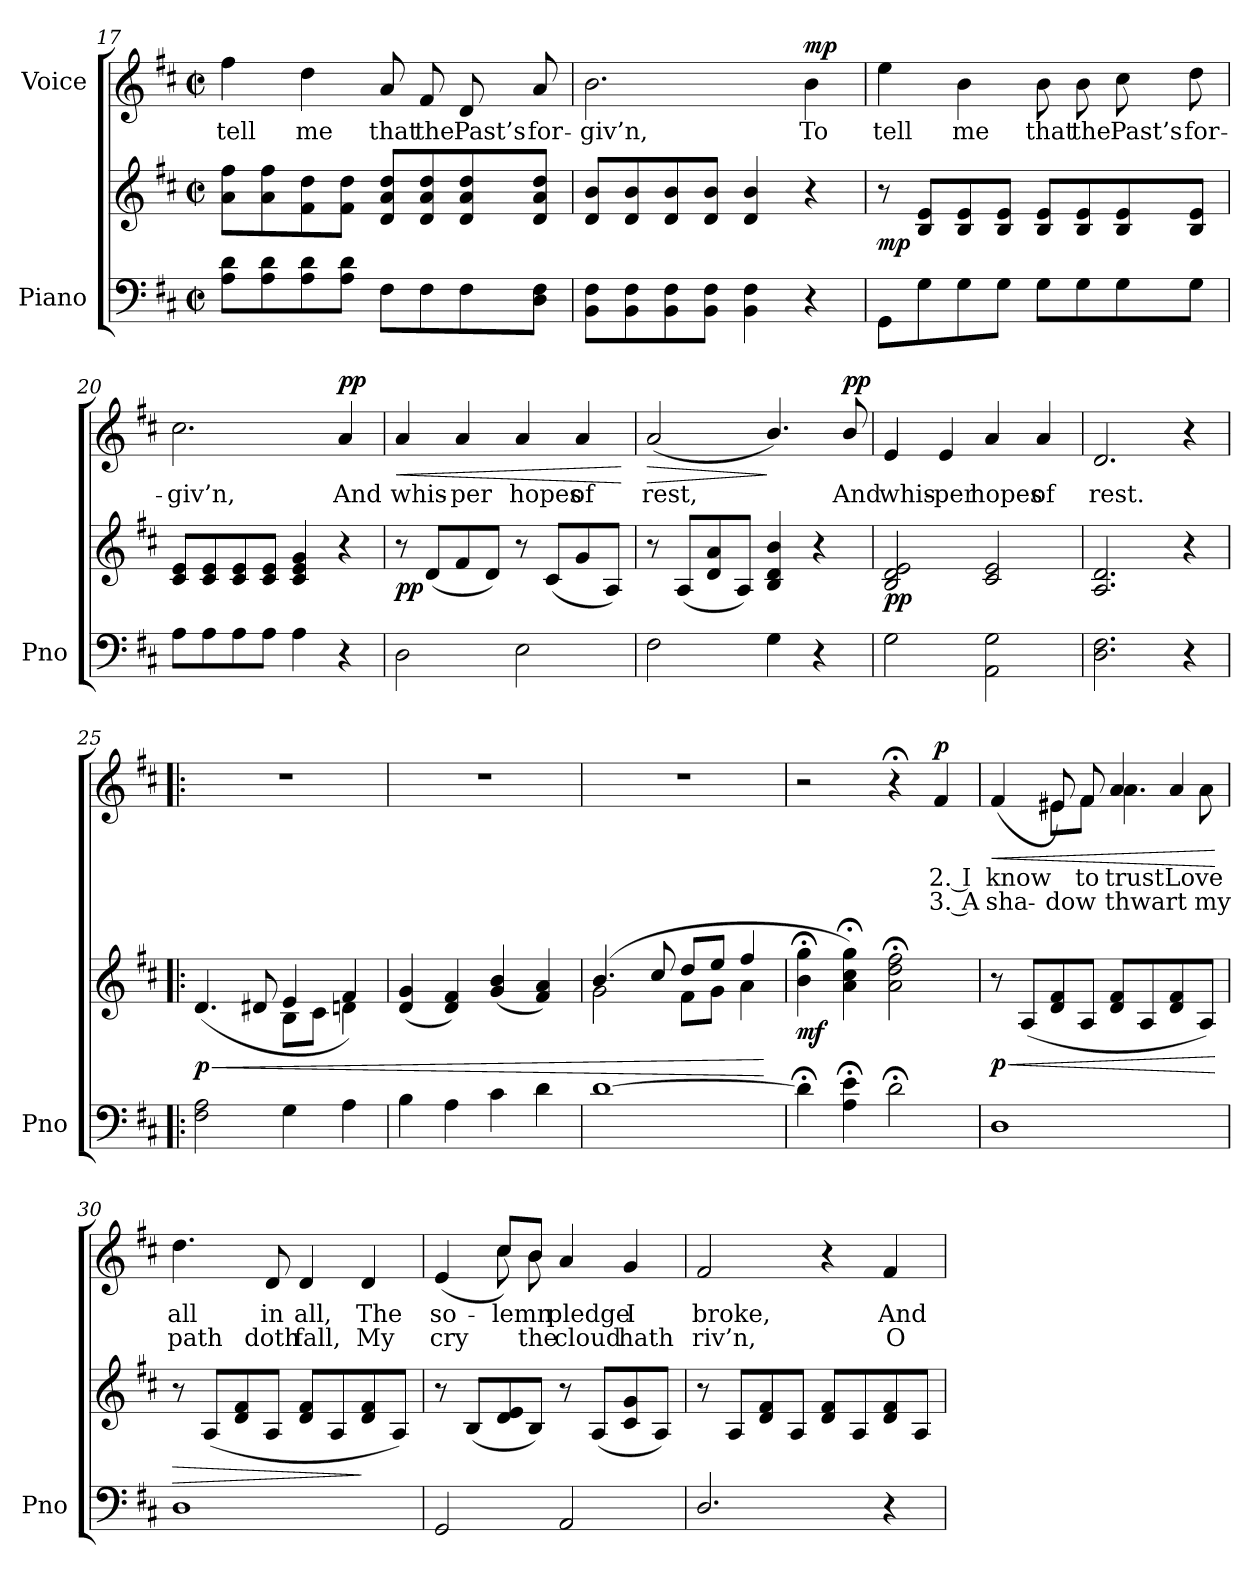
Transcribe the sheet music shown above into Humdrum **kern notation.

**kern	**kern	**dynam	**kern	**text	**text	**dynam
*part2	*part2	*part2	*part1	*part1	*part1	*part1
*staff3	*staff2	*staff2/3	*staff1	*staff1	*staff1	*staff1
*I"Piano	*	*	*I"Voice	*	*	*
*I'Pno	*	*	*	*	*	*
!!LO:PB:g=z
*clefF4	*clefG2	*	*clefG2	*	*	*
*k[f#c#]	*k[f#c#]	*	*k[f#c#]	*	*	*
*M2/2	*M2/2	*	*M2/2	*	*	*
*met(c|)	*met(c|)	*	*met(c|)	*	*	*
=17	=17	=17	=17	=17	=17	=17
!	!	!	!	!LO:LY:b	!	!
8A\ 8d\L	8a\ 8ff#\L	.	4ff#\	tell	.	.
8A\ 8d\	8a\ 8ff#\	.	.	.	.	.
!	!	!	!	!LO:LY:b	!	!
8A\ 8d\	8f#\ 8dd\	.	4dd\	me	.	.
8A\ 8d\J	8f#\ 8dd\J	.	.	.	.	.
!	!	!	!	!LO:LY:b	!	!
8F#\L	8d/ 8a/ 8dd/L	.	8a/	that	.	.
!	!	!	!	!LO:LY:b	!	!
8F#\	8d/ 8a/ 8dd/	.	8f#/	the	.	.
!	!	!	!	!LO:LY:b	!	!
8F#\	8d/ 8a/ 8dd/	.	8d/	Past’s	.	.
!	!	!	!	!LO:LY:b	!	!
8D\ 8F#\J	8d/ 8a/ 8dd/J	.	8a/	for-	.	.
=18	=18	=18	=18	=18	=18	=18
!	!	!	!	!LO:LY:b	!	!
8BB\ 8F#\L	8d/ 8b/L	.	2.b\	-giv’n,	.	.
8BB\ 8F#\	8d/ 8b/	.	.	.	.	.
8BB\ 8F#\	8d/ 8b/	.	.	.	.	.
8BB\ 8F#\J	8d/ 8b/J	.	.	.	.	.
4BB\ 4F#\	4d/ 4b/	.	.	.	.	.
*	*	*	*MM93	*	*	*
!	!	!	!	!LO:LY:b	!	!LO:DY:a
4r	4r	.	4b\	To	.	mp
=19	=19	=19	=19	=19	=19	=19
!	!	!LO:DY:b	!	!LO:LY:b	!	!
8GG\L	8r	mp	4ee\	tell	.	.
8G\	8B/ 8e/L	.	.	.	.	.
!	!	!	!	!LO:LY:b	!	!
8G\	8B/ 8e/	.	4b\	me	.	.
8G\J	8B/ 8e/J	.	.	.	.	.
!	!	!	!	!LO:LY:b	!	!
8G\L	8B/ 8e/L	.	8b\	that	.	.
!	!	!	!	!LO:LY:b	!	!
8G\	8B/ 8e/	.	8b\	the	.	.
!	!	!	!	!LO:LY:b	!	!
8G\	8B/ 8e/	.	8cc#\	Past’s	.	.
!	!	!	!	!LO:LY:b	!	!
8G\J	8B/ 8e/J	.	8dd\	for-	.	.
=20	=20	=20	=20	=20	=20	=20
!	!	!	!	!LO:LY:b	!	!
8A\L	8c#/ 8e/L	.	2.cc#\	-giv’n,	.	.
8A\	8c#/ 8e/	.	.	.	.	.
8A\	8c#/ 8e/	.	.	.	.	.
8A\J	8c#/ 8e/J	.	.	.	.	.
4A\	4c#/ 4e/ 4g/	.	.	.	.	.
!	!	!	!	!LO:LY:b	!	!LO:DY:a
4r	4r	.	4a/	And	.	pp
!!LO:LB:g=z
=21	=21	=21	=21	=21	=21	=21
!	!	!LO:DY:b	!	!LO:LY:b	!	!LO:HP:b
2D\	8r	pp	4a/	whis-	.	<
.	(<8d/L	.	.	.	.	.
!	!	!	!	!LO:LY:b	!	!
.	8f#/	.	4a/	-per	.	.
.	8d/J)	.	.	.	.	.
!	!	!	!	!LO:LY:b	!	!
2E\	8r	.	4a/	hopes	.	.
.	(<8c#/L	.	.	.	.	.
!	!	!	!	!LO:LY:b	!	!
.	8g/	.	4a/	of	.	.
.	8A/J)	.	.	.	.	.
.	.	.	.	.	.	[
=22	=22	=22	=22	=22	=22	=22
!	!	!	!	!LO:LY:b	!	!LO:HP:b
2F#\	8r	.	(<2a/	rest,	.	>
.	(<8A/L	.	.	.	.	.
.	8d/ 8a/	.	.	.	.	.
.	8A/J)	.	.	.	.	.
*	*	*	*MM90	*	*	*
4G\	4B/ 4d/ 4b/	.	4.b/)	.	.	]
4r	4r	.	.	.	.	.
!	!	!	!	!LO:LY:b	!	!LO:DY:a
.	.	.	8b/	And	.	pp
=23	=23	=23	=23	=23	=23	=23
!	!	!LO:DY:b	!	!LO:LY:b	!	!
2G\	2B/ 2d/ 2e/	pp	4e/	whis-	.	.
!	!	!	!	!LO:LY:b	!	!
.	.	.	4e/	-per	.	.
!	!	!	!	!LO:LY:b	!	!
2AA\ 2G\	2c#/ 2e/	.	4a/	hopes	.	.
!	!	!	!	!LO:LY:b	!	!
.	.	.	4a/	of	.	.
=24	=24	=24	=24	=24	=24	=24
!	!	!	!	!LO:LY:b	!	!
2.D\ 2.F#\	2.A/ 2.d/	.	2.d/	rest.	.	.
4r	4r	.	4r	.	.	.
!!LO:LB:g=z
=25!|:	=25!|:	=25!|:	=25!|:	=25!|:	=25!|:	=25!|:
*	*	*	*MM94	*	*	*
!	!	!LO:HP:b	!	!	!	!
*	*^	*	*	*	*	*
!	!	!	!LO:DY:n=1:b	!	!	!	!
2F#\ 2A\	(>4.d/	2ryy	< p	1r	.	.	.
.	8d#X/	.	.	.	.	.	.
4G\	4e/	8B\L	.	.	.	.	.
.	.	8c#\J	.	.	.	.	.
4A\	4f#/)	4dn\	.	.	.	.	.
*	*v	*v	*	*	*	*	*
=26	=26	=26	=26	=26	=26	=26
4B\	(>4d/ 4g/	.	1r	.	.	.
4A\	4d/ 4f#/)	.	.	.	.	.
4c#\	(>4g/ 4b/	.	.	.	.	.
4d\	4f#/ 4a/)	.	.	.	.	.
=27	=27	=27	=27	=27	=27	=27
*	*^	*	*	*	*	*
[1d	(>4.b/	2g\	.	1r	.	.	.
.	8cc#/	.	.	.	.	.	.
.	8dd/L	8f#\L	.	.	.	.	.
.	8ee/J	8g\J	.	.	.	.	.
.	4ff#/	4a\	.	.	.	.	.
*	*v	*v	*	*	*	*	*
.	.	[	.	.	.	.
=28	=28	=28	=28	=28	=28	=28
!	!	!LO:DY:b	!	!	!	!
4d;<\]	4b\;< 4gg\;<	mf	2r	.	.	.
4A\;< 4e\;<	4a\;< 4cc#\;< 4gg\;<)	.	.	.	.	.
2d;<\	2a\;< 2dd\;< 2ff#\;<	.	4r;<	.	.	.
!	!	!	!	!LO:LY:b	!LO:LY:b	!LO:DY:a
.	.	.	4f#/	2. I	3. A	p
!!LO:LB:g=z
=29	=29	=29	=29	=29	=29	=29
!	!	!LO:HP:b	!	!LO:LY:b	!LO:LY:b	!LO:HP:b
*	*	*	*^	*	*	*
!	!	!LO:DY:n=1:b	!	!	!	!	!
1D	8r	< p	(>4f#/	4ryy	know	sha-	<
.	(<8A/L	.	.	.	.	.	.
!	!	!	!	!	!	!LO:LY:b	!
.	8d/ 8f#/	.	8e#X/)	8e#\L	.	-dow	.
!	!	!	!	!	!LO:LY:b	!	!
.	8A/J	.	8f#/	8f#\J	to	.	.
!	!	!	!LO:N:head=solid	!LO:N:head=solid	!LO:LY:b	!LO:LY:b	!
.	8d/ 8f#/L	.	4a/	4.a\	trust	thwart	.
.	8A/	.	.	.	.	.	.
!	!	!	!	!	!LO:LY:b	!	!
.	8d/ 8f#/	.	4a/	.	Love	.	.
!	!	!	!	!	!	!LO:LY:b	!
.	8A/J)	.	.	8a\	.	my	.
*	*	*	*v	*v	*	*	*
.	.	[	.	.	.	[
=30	=30	=30	=30	=30	=30	=30
!	!	!LO:HP:b	!	!LO:LY:b	!LO:LY:b	!
1D	8r	>	4.dd\	all	path	.
.	(<8A/L	.	.	.	.	.
.	8d/ 8f#/	.	.	.	.	.
!	!	!	!	!LO:LY:b	!LO:LY:b	!
.	8A/J	.	8d/	in	doth	.
!	!	!	!	!LO:LY:b	!LO:LY:b	!
.	8d/ 8f#/L	.	4d/	all,	fall,	.
.	8A/	.	.	.	.	.
!	!	!	!	!LO:LY:b	!LO:LY:b	!
.	8d/ 8f#/	]	4d/	The	My	.
.	8A/J)	.	.	.	.	.
=31	=31	=31	=31	=31	=31	=31
!	!	!	!	!LO:LY:b	!LO:LY:b	!
*	*	*	*^	*	*	*
2GG/	8r	.	(<4e/	4ryy	so-	cry	.
.	(<8B/L	.	.	.	.	.	.
!	!	!	!	!	!LO:LY:b	!	!
.	8d/ 8e/	.	8cc#/L)	8cc#\	-lemn	.	.
!	!	!	!	!	!	!LO:LY:b	!
.	8B/J)	.	8b/J	8b\	.	the	.
!	!	!	!	!	!LO:LY:b	!LO:LY:b	!
2AA/	8r	.	4a/	2ryy	pledge	cloud	.
.	(<8A/L	.	.	.	.	.	.
!	!	!	!	!	!LO:LY:b	!LO:LY:b	!
.	8c#/ 8g/	.	4g/	.	I	hath	.
.	8A/J)	.	.	.	.	.	.
*	*	*	*v	*v	*	*	*
=32	=32	=32	=32	=32	=32	=32
!	!	!	!	!LO:LY:b	!LO:LY:b	!
2.D/	8r	.	2f#/	broke,	riv’n,	.
.	8A/L	.	.	.	.	.
.	8d/ 8f#/	.	.	.	.	.
.	8A/J	.	.	.	.	.
.	8d/ 8f#/L	.	4r	.	.	.
.	8A/	.	.	.	.	.
!	!	!	!	!LO:LY:b	!LO:LY:b	!
4r	8d/ 8f#/	.	4f#/	And	O	.
.	8A/J	.	.	.	.	.
=	=	=	=	=	=	=
*-	*-	*-	*-	*-	*-	*-
